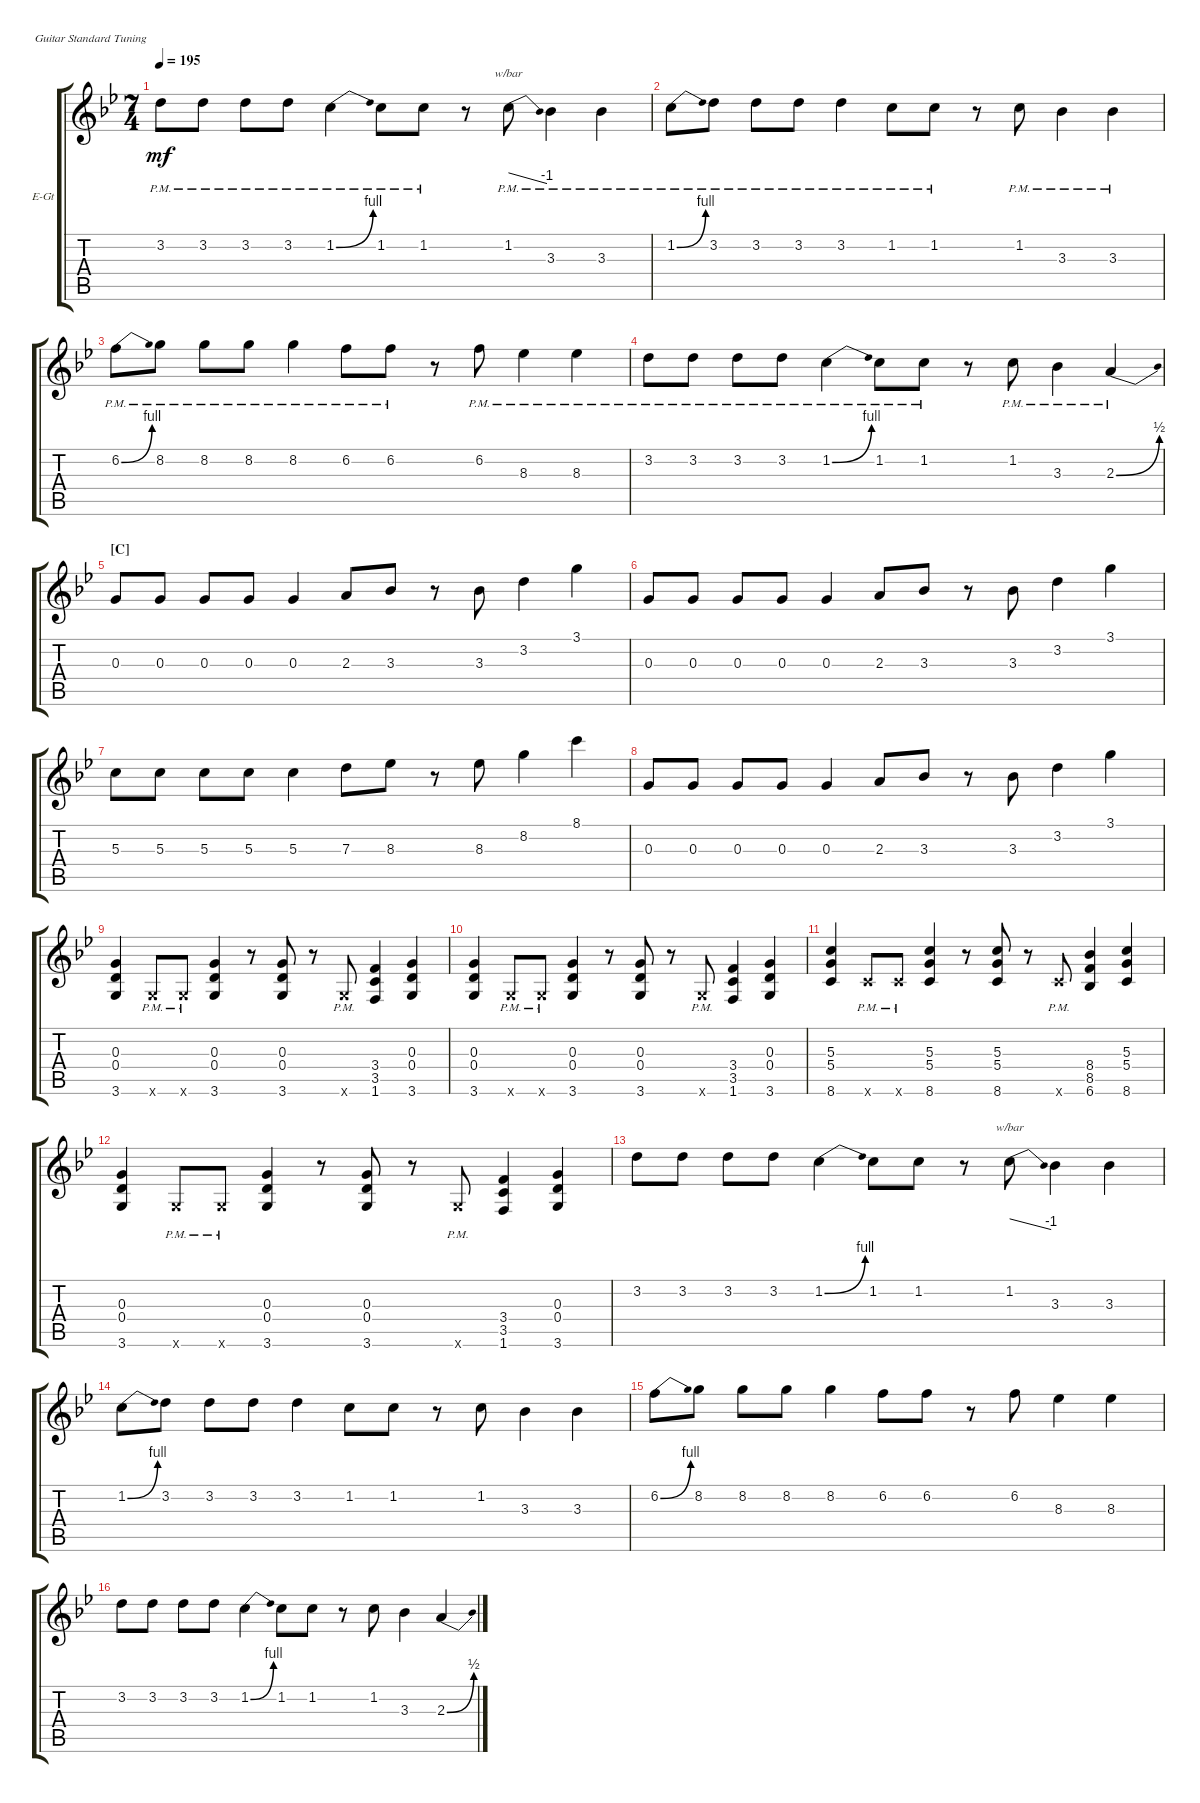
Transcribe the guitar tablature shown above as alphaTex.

\defaultSystemsLayout 4
\bracketExtendMode groupsimilarinstruments
\firstSystemTrackNameOrientation horizontal
\otherSystemsTrackNameOrientation horizontal
\track ("Electric Guitar" "E-Gt") {instrument overdrivenguitar}
\staff {score tabs}
\tuning (E4 B3 G3 D3 A2 E2)
\ts (7 4)
\tempo 195
\clef g2
\ks gminor
3.2{pm}.8{dy mf} 3.2{pm}.8 3.2{pm}.8 3.2{pm}.8 1.2{be (bend 0 0 15 4) pm}.4 1.2{pm}.8 1.2{pm}.8 r.8 1.2{pm}.8{tbe (dive default 0 0 45 -4)} 3.3{pm}.4 3.3{pm}.4 |
1.2{be (bend 0 0 15 4) pm}.8 3.2{pm}.8 3.2{pm}.8 3.2{pm}.8 3.2{pm}.4 1.2{pm}.8 1.2{pm}.8 r.8 1.2{pm}.8 3.3{pm}.4 3.3{pm}.4 |
6.2{be (bend 0 0 15 4) pm}.8 8.2{pm}.8 8.2{pm}.8 8.2{pm}.8 8.2{pm}.4 6.2{pm}.8 6.2{pm}.8 r.8 6.2{pm}.8 8.3{pm}.4 8.3{pm}.4 |
3.2{pm}.8 3.2{pm}.8 3.2{pm}.8 3.2{pm}.8 1.2{be (bend 0 0 15 4) pm}.4 1.2{pm}.8 1.2{pm}.8 r.8 1.2{pm}.8 3.3{pm}.4 2.3{be (bend 0 0 15.6 2) pm}.4 |
\section ("C" "")
0.3.8 0.3.8 0.3.8 0.3.8 0.3.4 2.3.8 3.3.8 r.8 3.3.8 3.2.4 3.1.4 |
0.3.8 0.3.8 0.3.8 0.3.8 0.3.4 2.3.8 3.3.8 r.8 3.3.8 3.2.4 3.1.4 |
5.3.8 5.3.8 5.3.8 5.3.8 5.3.4 7.3.8 8.3.8 r.8 8.3.8 8.2.4 8.1.4 |
0.3.8 0.3.8 0.3.8 0.3.8 0.3.4 2.3.8 3.3.8 r.8 3.3.8 3.2.4 3.1.4 |
(3.6 0.4 0.3).4 3.6{pm x}.8 3.6{pm x}.8 (3.6 0.4 0.3).4 r.8 (3.6 0.4 0.3).8 r.8 3.6{pm x}.8 (1.6 3.5 3.4).4 (3.6 0.4 0.3).4 |
(3.6 0.4 0.3).4 3.6{pm x}.8 3.6{pm x}.8 (3.6 0.4 0.3).4 r.8 (3.6 0.4 0.3).8 r.8 3.6{pm x}.8 (1.6 3.5 3.4).4 (3.6 0.4 0.3).4 |
(5.3 5.4 8.6).4 8.6{pm x}.8 8.6{pm x}.8 (5.3 5.4 8.6).4 r.8 (5.3 5.4 8.6).8 r.8 8.6{pm x}.8 (8.4 8.5 6.6).4 (5.3 5.4 8.6).4 |
(3.6 0.4 0.3).4 3.6{pm x}.8 3.6{pm x}.8 (3.6 0.4 0.3).4 r.8 (3.6 0.4 0.3).8 r.8 3.6{pm x}.8 (1.6 3.5 3.4).4 (3.6 0.4 0.3).4 |
3.2.8 3.2.8 3.2.8 3.2.8 1.2{be (bend 0 0 15 4)}.4 1.2.8 1.2.8 r.8 1.2.8{tbe (dive default 0 0 45 -4)} 3.3.4 3.3.4 |
1.2{be (bend 0 0 15 4)}.8 3.2.8 3.2.8 3.2.8 3.2.4 1.2.8 1.2.8 r.8 1.2.8 3.3.4 3.3.4 |
6.2{be (bend 0 0 15 4)}.8 8.2.8 8.2.8 8.2.8 8.2.4 6.2.8 6.2.8 r.8 6.2.8 8.3.4 8.3.4 |
3.2.8 3.2.8 3.2.8 3.2.8 1.2{be (bend 0 0 15 4)}.4 1.2.8 1.2.8 r.8 1.2.8 3.3.4 2.3{be (bend 0 0 15.6 2)}.4
